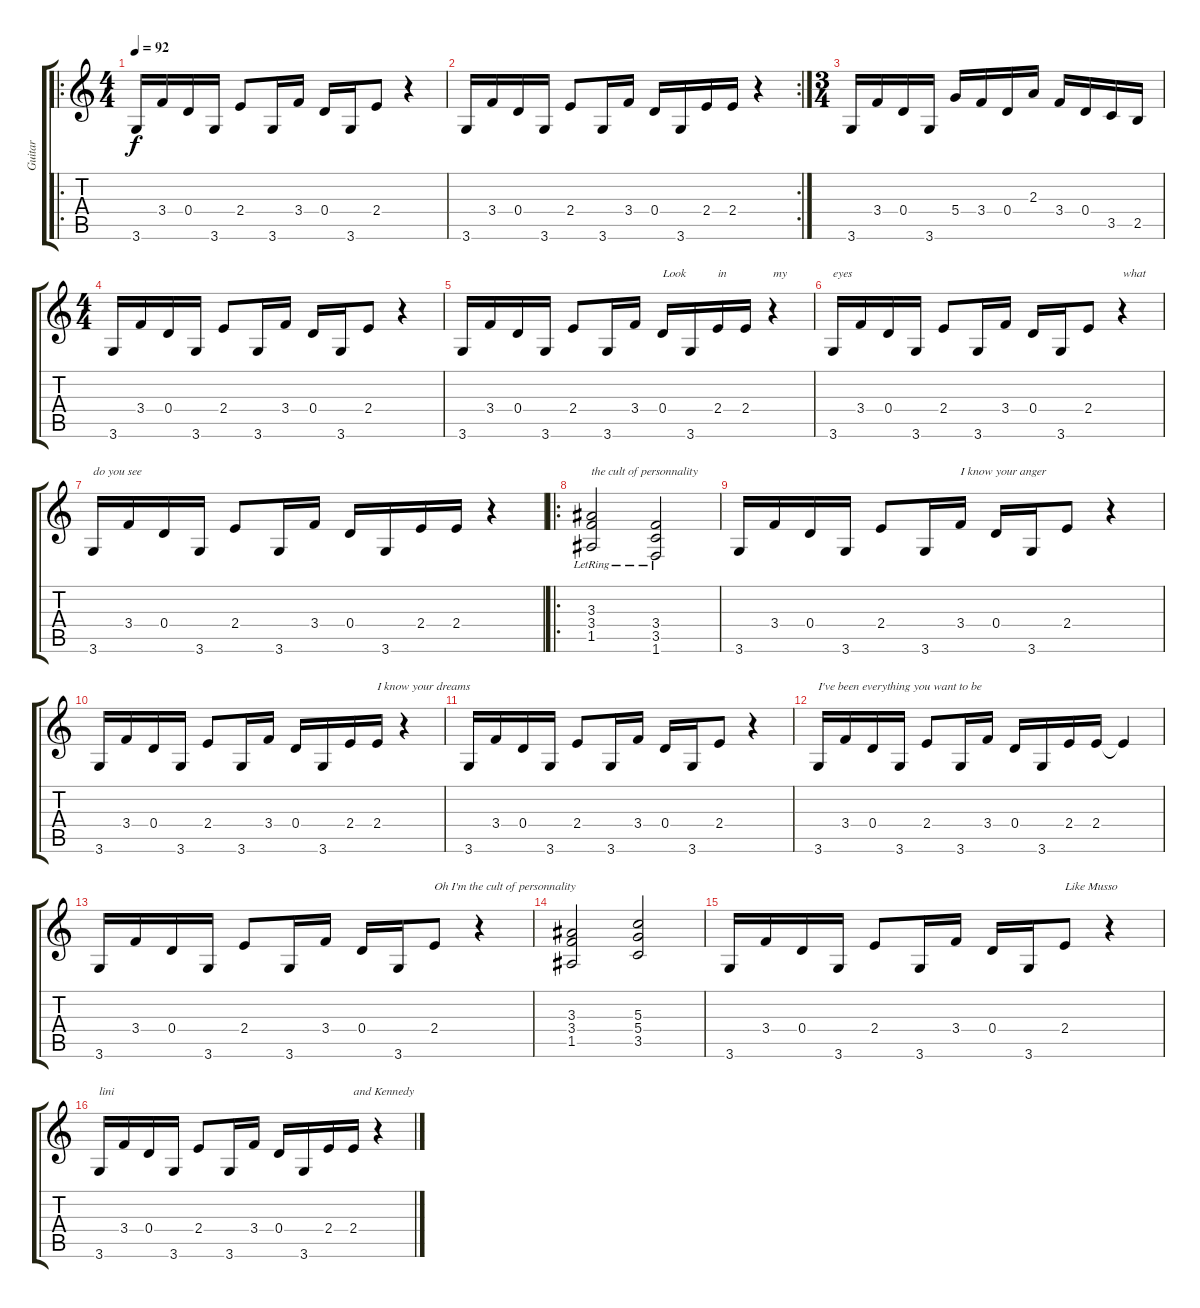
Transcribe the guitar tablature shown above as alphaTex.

\track ("Guitar" "Guitar") {instrument distortionguitar}
\staff {score tabs}
\tuning (E4 B3 G3 D3 A2 E2) {hide}
\ro
\ts (4 4)
\tempo 92
\clef g2
\ks c
3.6.16{dy f instrument distortionguitar} 3.4.16 0.4.16 3.6.16 2.4.8 3.6.16 3.4.16 0.4.16 3.6.16 2.4.8 r.4 |
\rc 2
3.6.16 3.4.16 0.4.16 3.6.16 2.4.8 3.6.16 3.4.16 0.4.16 3.6.16 2.4.16 2.4.16 r.4 |
\ts (3 4)
3.6.16 3.4.16 0.4.16 3.6.16 5.4.16 3.4.16 0.4.16 2.3.16 3.4.16 0.4.16 3.5.16 2.5.16 |
\ts (4 4)
3.6.16 3.4.16 0.4.16 3.6.16 2.4.8 3.6.16 3.4.16 0.4.16 3.6.16 2.4.8 r.4 |
3.6.16 3.4.16 0.4.16 3.6.16 2.4.8 3.6.16 3.4.16 0.4.16{txt "Look"} 3.6.16 2.4.16{txt "in"} 2.4.16 r.4{txt "my"} |
3.6.16{txt "eyes"} 3.4.16 0.4.16 3.6.16 2.4.8 3.6.16 3.4.16 0.4.16 3.6.16 2.4.8 r.4{txt "what"} |
3.6.16{txt "do you see"} 3.4.16 0.4.16 3.6.16 2.4.8 3.6.16 3.4.16 0.4.16 3.6.16 2.4.16 2.4.16 r.4 |
\ro
(3.3 3.4{lr} 1.5{lr}).2{txt "the cult of personnality"} (3.4 3.5 1.6{lr}).2 |
3.6.16 3.4.16 0.4.16 3.6.16 2.4.8 3.6.16 3.4.16{txt "I know your anger"} 0.4.16 3.6.16 2.4.8 r.4 |
3.6.16 3.4.16 0.4.16 3.6.16 2.4.8 3.6.16 3.4.16 0.4.16 3.6.16 2.4.16 2.4.16{txt "I know your dreams"} r.4 |
3.6.16 3.4.16 0.4.16 3.6.16 2.4.8 3.6.16 3.4.16 0.4.16 3.6.16 2.4.8 r.4 |
3.6.16{txt "I've been everything you want to be"} 3.4.16 0.4.16 3.6.16 2.4.8 3.6.16 3.4.16 0.4.16 3.6.16 2.4.16 2.4.16 2.4{t}.4 |
3.6.16 3.4.16 0.4.16 3.6.16 2.4.8 3.6.16 3.4.16 0.4.16 3.6.16 2.4.8{txt "Oh I'm the cult of personnality"} r.4 |
(3.3 3.4 1.5).2 (5.3 5.4 3.5).2 |
3.6.16 3.4.16 0.4.16 3.6.16 2.4.8 3.6.16 3.4.16 0.4.16 3.6.16 2.4.8{txt "Like Musso"} r.4 |
3.6.16{txt "lini"} 3.4.16 0.4.16 3.6.16 2.4.8 3.6.16 3.4.16 0.4.16 3.6.16 2.4.16 2.4.16{txt "and Kennedy"} r.4
